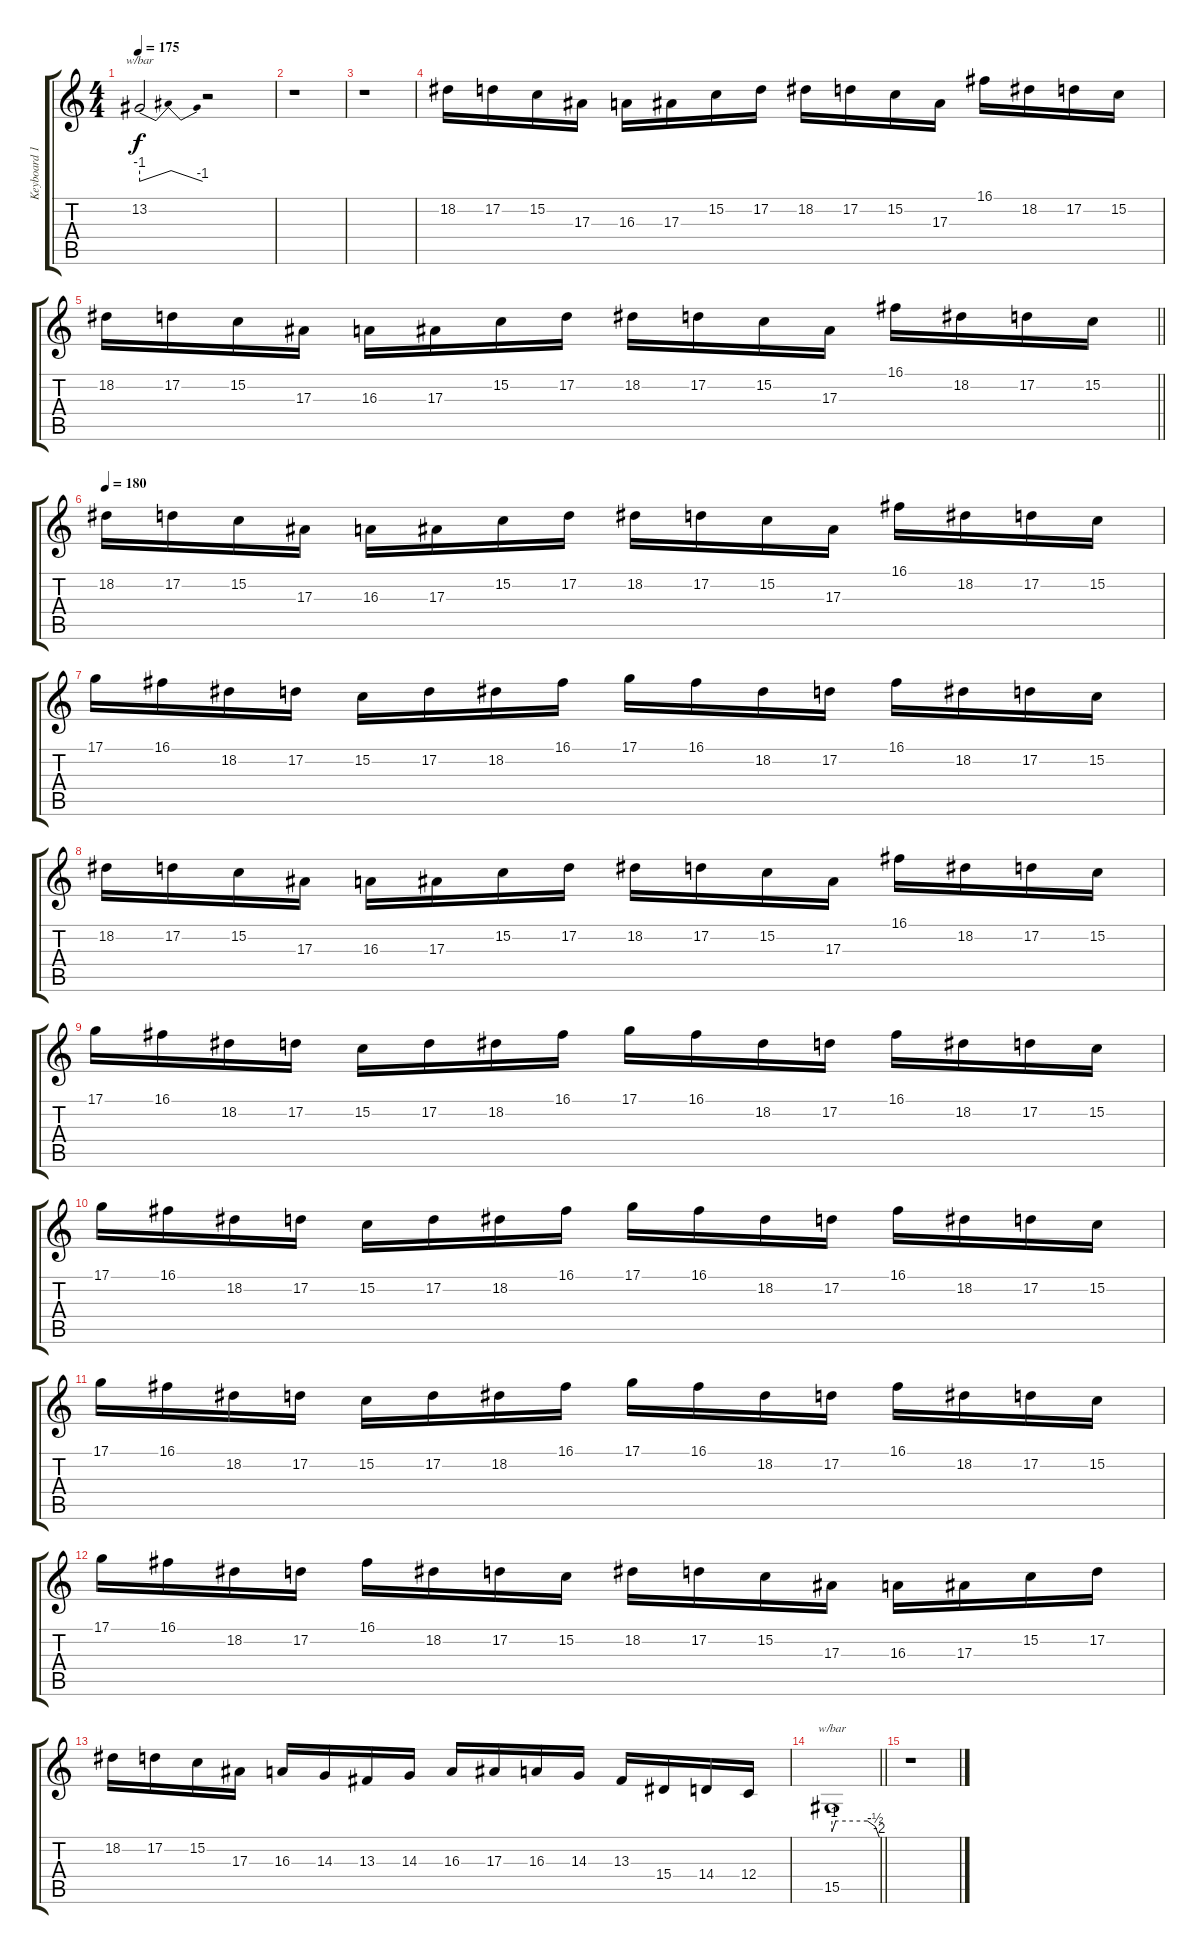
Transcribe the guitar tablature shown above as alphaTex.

\track ("Keyboard 1 (Lead)" "Keyboard 1") {instrument lead1square}
\staff {score tabs}
\tuning (D4 A3 F3 C3 G2 D2) {hide}
\ts (4 4)
\tempo 175
\clef g2
\ks c
13.2.2{tbe (dip default 0 -4 5 0 50 0 60 -4) dy f} r.2 |
r.1 |
r.1 |
18.2.16{volume 13 balance 2} 17.2.16 15.2.16 17.3.16 16.3.16 17.3.16 15.2.16 17.2.16 18.2.16 17.2.16 15.2.16 17.3.16 16.1.16 18.2.16 17.2.16 15.2.16 |
\barLineRight lightlight
18.2.16 17.2.16 15.2.16 17.3.16 16.3.16 17.3.16 15.2.16 17.2.16 18.2.16 17.2.16 15.2.16 17.3.16 16.1.16 18.2.16 17.2.16 15.2.16 |
\tempo 180
18.2.16 17.2.16 15.2.16 17.3.16 16.3.16 17.3.16 15.2.16 17.2.16 18.2.16 17.2.16 15.2.16 17.3.16 16.1.16 18.2.16 17.2.16 15.2.16 |
17.1.16 16.1.16 18.2.16 17.2.16 15.2.16 17.2.16 18.2.16 16.1.16 17.1.16 16.1.16 18.2.16 17.2.16 16.1.16 18.2.16 17.2.16 15.2.16 |
18.2.16 17.2.16 15.2.16 17.3.16 16.3.16 17.3.16 15.2.16 17.2.16 18.2.16 17.2.16 15.2.16 17.3.16 16.1.16 18.2.16 17.2.16 15.2.16 |
17.1.16 16.1.16 18.2.16 17.2.16 15.2.16 17.2.16 18.2.16 16.1.16 17.1.16 16.1.16 18.2.16 17.2.16 16.1.16 18.2.16 17.2.16 15.2.16 |
17.1.16 16.1.16 18.2.16 17.2.16 15.2.16 17.2.16 18.2.16 16.1.16 17.1.16 16.1.16 18.2.16 17.2.16 16.1.16 18.2.16 17.2.16 15.2.16 |
17.1.16 16.1.16 18.2.16 17.2.16 15.2.16 17.2.16 18.2.16 16.1.16 17.1.16 16.1.16 18.2.16 17.2.16 16.1.16 18.2.16 17.2.16 15.2.16 |
17.1.16 16.1.16 18.2.16 17.2.16 16.1.16 18.2.16 17.2.16 15.2.16 18.2.16 17.2.16 15.2.16 17.3.16 16.3.16 17.3.16 15.2.16 17.2.16 |
18.2.16 17.2.16 15.2.16 17.3.16 16.3.16 14.3.16 13.3.16 14.3.16 16.3.16 17.3.16 16.3.16 14.3.16 13.3.16 15.4.16 14.4.16 12.4.16 |
\barLineRight lightlight
15.5.1{tbe (custom default 0 -4 5 0 45 0 55 -2 60 -8)} |
r.1
